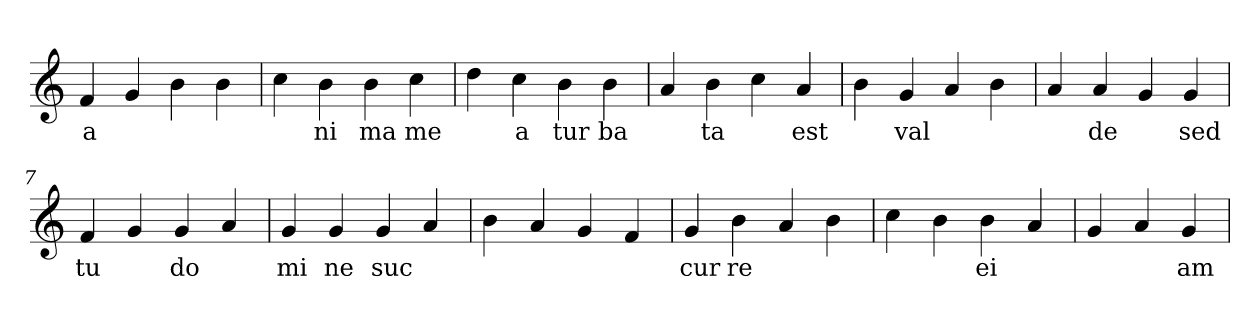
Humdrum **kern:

**kern	**text
*part1	*part1
*staff1	*staff1
*clefG2	*
=1	=1
4f	a
4g	.
4b	.
4b	.
=2	=2
4cc	.
4b	ni
4b	ma
4cc	me
=3	=3
4dd	.
4cc	a
4b	tur
4b	ba
=4	=4
4a	.
4b	ta
4cc	.
4a	est
=5	=5
4b	.
4g	val
4a	.
4b	.
=6	=6
4a	.
4a	de
4g	.
4g	sed
=7	=7
4f	tu
4g	.
4g	do
4a	.
=8	=8
4g	mi
4g	ne
4g	suc
4a	.
=9	=9
4b	.
4a	.
4g	.
4f	.
=10	=10
4g	cur
4b	re
4a	.
4b	.
=11	=11
4cc	.
4b	.
4b	ei
4a	.
=12	=12
4g	.
4a	.
4g	am
=	=
*-	*-
